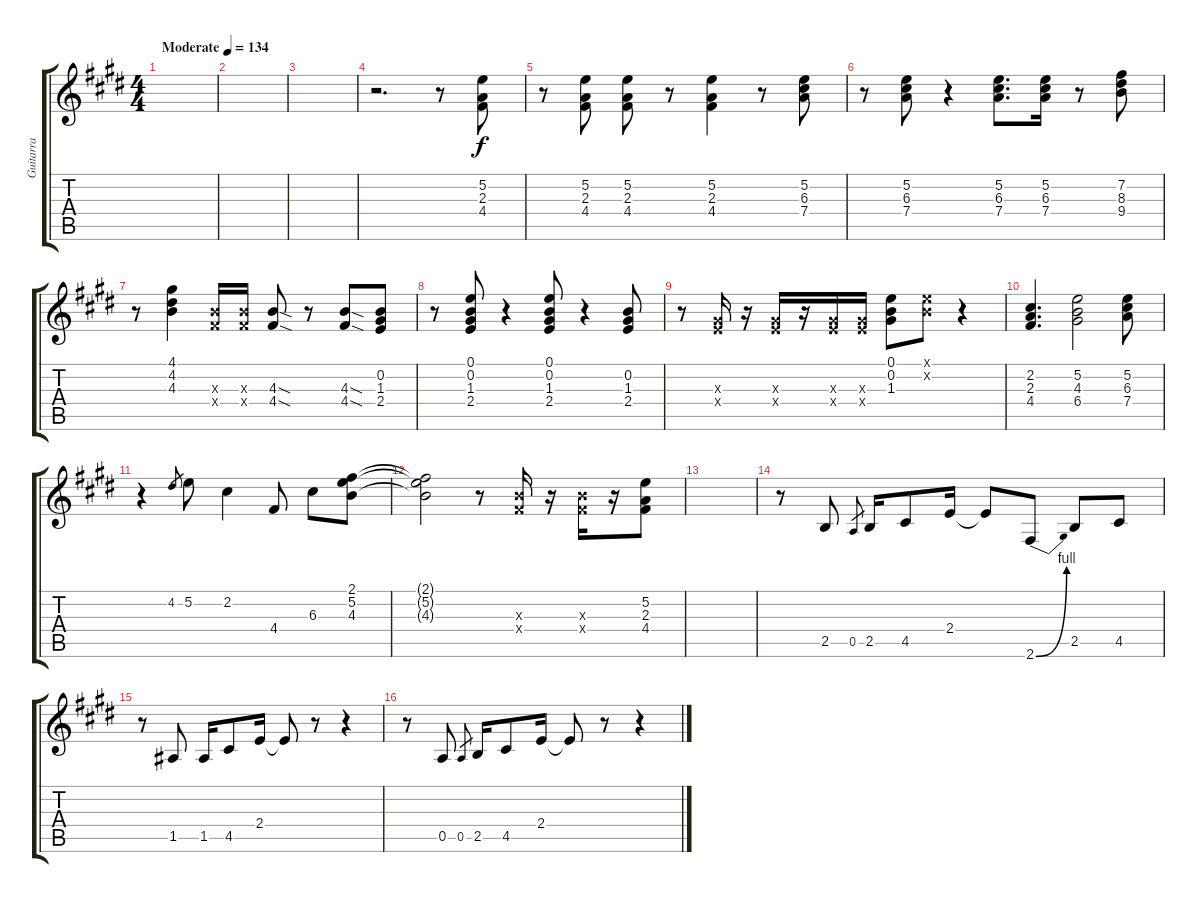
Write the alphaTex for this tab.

\track ("Guitarra" "Guitarra") {instrument electricguitarclean}
\staff {score tabs}
\tuning (E4 B3 G3 D3 A2 E2) {hide}
\ts (4 4)
\tempo (134 "Moderate")
\clef g2
\ks e
|
|
|
r.2{d} r.8 (5.2 2.3 4.4).8 |
r.8 (5.2 2.3 4.4).8 (5.2 2.3 4.4).8 r.8 (5.2 2.3 4.4).4 r.8 (5.2 6.3 7.4).8 |
r.8 (5.2 6.3 7.4).8 r.4 (5.2 6.3 7.4).8{d} (5.2 6.3 7.4).16 r.8 (7.2 8.3 9.4).8 |
r.8 (4.1 4.2 4.3).4 (4.3{x} 4.4{x}).16 (4.3{x} 4.4{x}).16 (4.3{sod} 4.4{sod}).8 r.8 (4.3{sod} 4.4{sod}).8 (0.2 1.3 2.4).8 |
r.8 (0.1 0.2 1.3 2.4).8 r.4 (0.1 0.2 1.3 2.4).8 r.4 (0.2 1.3 2.4).8 |
r.8 (1.3{x} 2.4{x}).16 r.16 (1.3{x} 2.4{x}).16 r.16 (1.3{x} 2.4{x}).16 (1.3{x} 2.4{x}).16 (0.1 0.2 1.3).8 (0.1{x} 0.2{x}).8 r.4 |
(2.2 2.3 4.4).4{d} (5.2 4.3 6.4).2 (5.2 6.3 7.4).8 |
r.4 4.2.8{gr} 5.2.8 2.2.4 4.4.8 6.3.8 (2.1 5.2 4.3).8 |
(2.1{t} 5.2{t} 4.3{t}).2 r.8 (4.3{x} 4.4{x}).16 r.16 (4.3{x} 4.4{x}).16 r.16 (5.2 2.3 4.4).8 |
|
r.8{instrument electricguitarclean} 2.5.8 0.5.8{gr} 2.5.16 4.5.8 2.4.16 2.4{t}.8 2.6{be (bend 0 0 60 4)}.8 2.5.8 4.5.8 |
r.8 1.5.8 1.5.16 4.5.8 2.4.16 2.4{t}.8 r.8 r.4 |
r.8 0.5.8 0.5.8{gr} 2.5.16 4.5.8 2.4.16 2.4{t}.8 r.8 r.4
